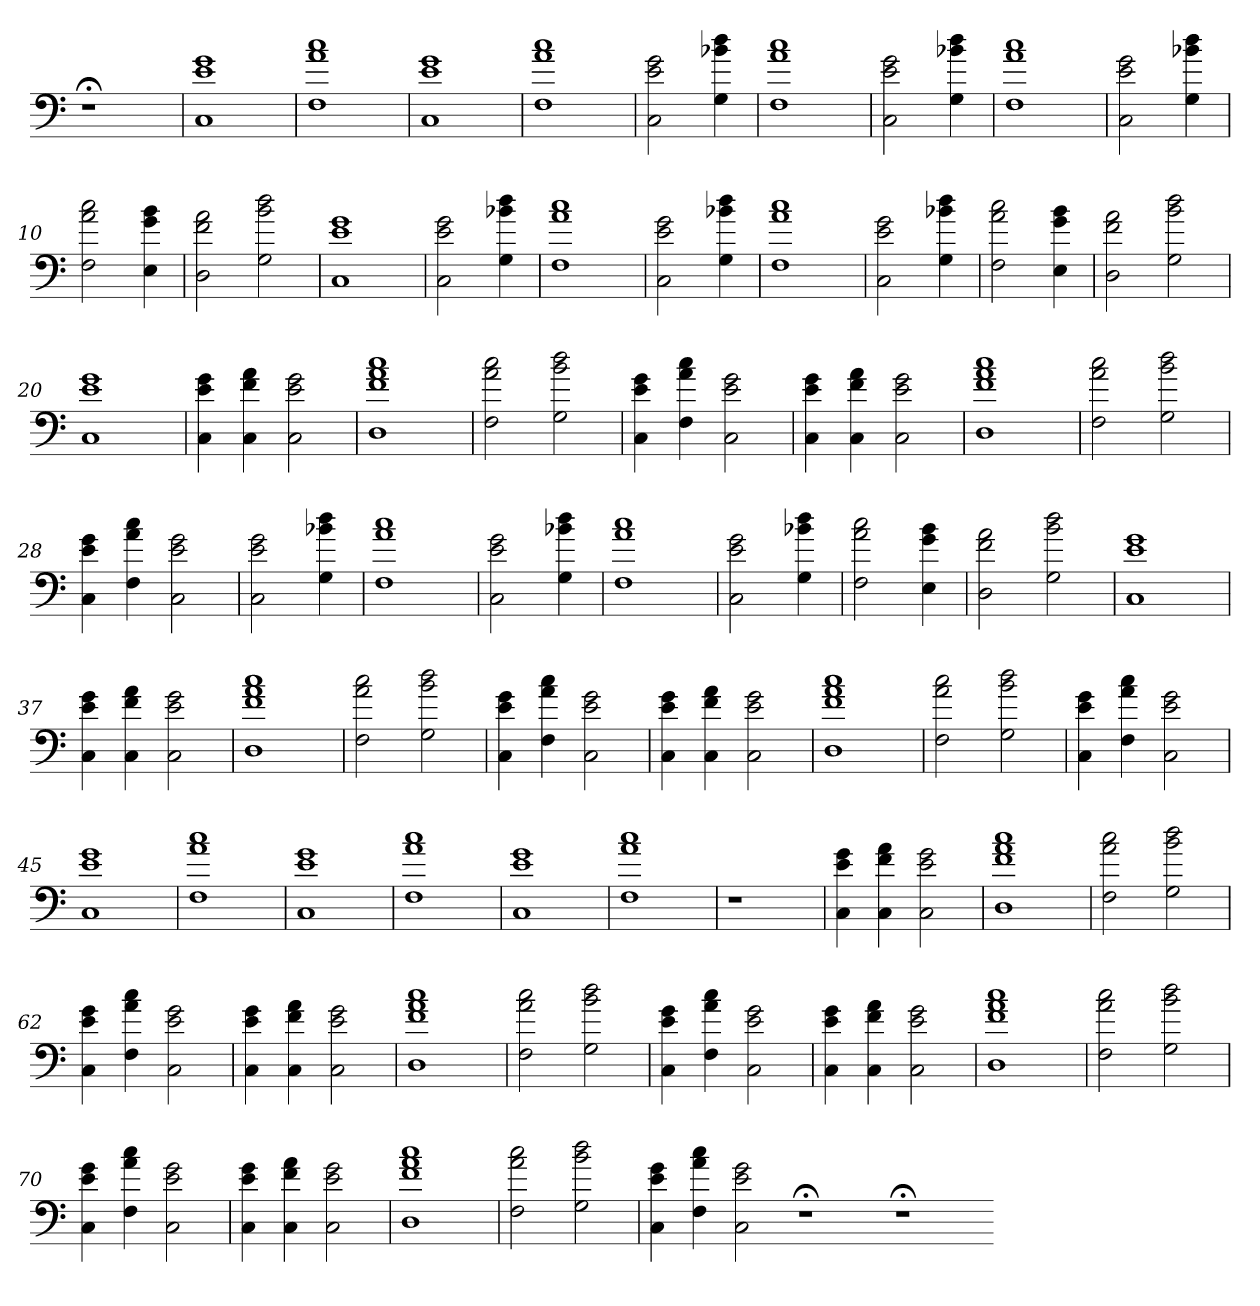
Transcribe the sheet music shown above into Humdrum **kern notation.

**kern
*part1
*staff1
=
1r;<
=1
1C 1e 1g
=2
1F 1a 1cc
=3
1C 1e 1g
=4
1F 1a 1cc
=5
2C 2e 2g
4G 4b-X 4dd
=6
1F 1a 1cc
=7
2C 2e 2g
4G 4b-X 4dd
=8
1F 1a 1cc
=9
2C 2e 2g
4G 4b-X 4dd
=10
2F 2a 2cc
4E 4g 4b
=11
2D 2f 2a
2G 2b 2dd
=12
1C 1e 1g
=13
2C 2e 2g
4G 4b-X 4dd
=14
1F 1a 1cc
=15
2C 2e 2g
4G 4b-X 4dd
=16
1F 1a 1cc
=17
2C 2e 2g
4G 4b-X 4dd
=18
2F 2a 2cc
4E 4g 4b
=19
2D 2f 2a
2G 2b 2dd
=20
1C 1e 1g
=21
4C 4e 4g
4C 4f 4a
2C 2e 2g
=22
1D 1f 1a 1cc
=23
2F 2a 2cc
2G 2b 2dd
=24
4C 4e 4g
4F 4a 4cc
2C 2e 2g
=25
4C 4e 4g
4C 4f 4a
2C 2e 2g
=26
1D 1f 1a 1cc
=27
2F 2a 2cc
2G 2b 2dd
=28
4C 4e 4g
4F 4a 4cc
2C 2e 2g
=29
2C 2e 2g
4G 4b-X 4dd
=30
1F 1a 1cc
=31
2C 2e 2g
4G 4b-X 4dd
=32
1F 1a 1cc
=33
2C 2e 2g
4G 4b-X 4dd
=34
2F 2a 2cc
4E 4g 4b
=35
2D 2f 2a
2G 2b 2dd
=36
1C 1e 1g
=37
4C 4e 4g
4C 4f 4a
2C 2e 2g
=38
1D 1f 1a 1cc
=39
2F 2a 2cc
2G 2b 2dd
=40
4C 4e 4g
4F 4a 4cc
2C 2e 2g
=41
4C 4e 4g
4C 4f 4a
2C 2e 2g
=42
1D 1f 1a 1cc
=43
2F 2a 2cc
2G 2b 2dd
=44
4C 4e 4g
4F 4a 4cc
2C 2e 2g
=45
1C 1e 1g
=46
1F 1a 1cc
=47
1C 1e 1g
=48
1F 1a 1cc
=49
1C 1e 1g
=50
1F 1a 1cc
=51
1r
=52
1r
=53
1r
=54
1r
=55
1r
=56
1r
=57
1r
=58
1r
=59
4C 4e 4g
4C 4f 4a
2C 2e 2g
=60
1D 1f 1a 1cc
=61
2F 2a 2cc
2G 2b 2dd
=62
4C 4e 4g
4F 4a 4cc
2C 2e 2g
=63
4C 4e 4g
4C 4f 4a
2C 2e 2g
=64
1D 1f 1a 1cc
=65
2F 2a 2cc
2G 2b 2dd
=66
4C 4e 4g
4F 4a 4cc
2C 2e 2g
=67
4C 4e 4g
4C 4f 4a
2C 2e 2g
=68
1D 1f 1a 1cc
=69
2F 2a 2cc
2G 2b 2dd
=70
4C 4e 4g
4F 4a 4cc
2C 2e 2g
=71
4C 4e 4g
4C 4f 4a
2C 2e 2g
=72
1D 1f 1a 1cc
=73
2F 2a 2cc
2G 2b 2dd
=74
4C 4e 4g
4F 4a 4cc
2C 2e 2g
1r;<
1r;<
=-
*-
